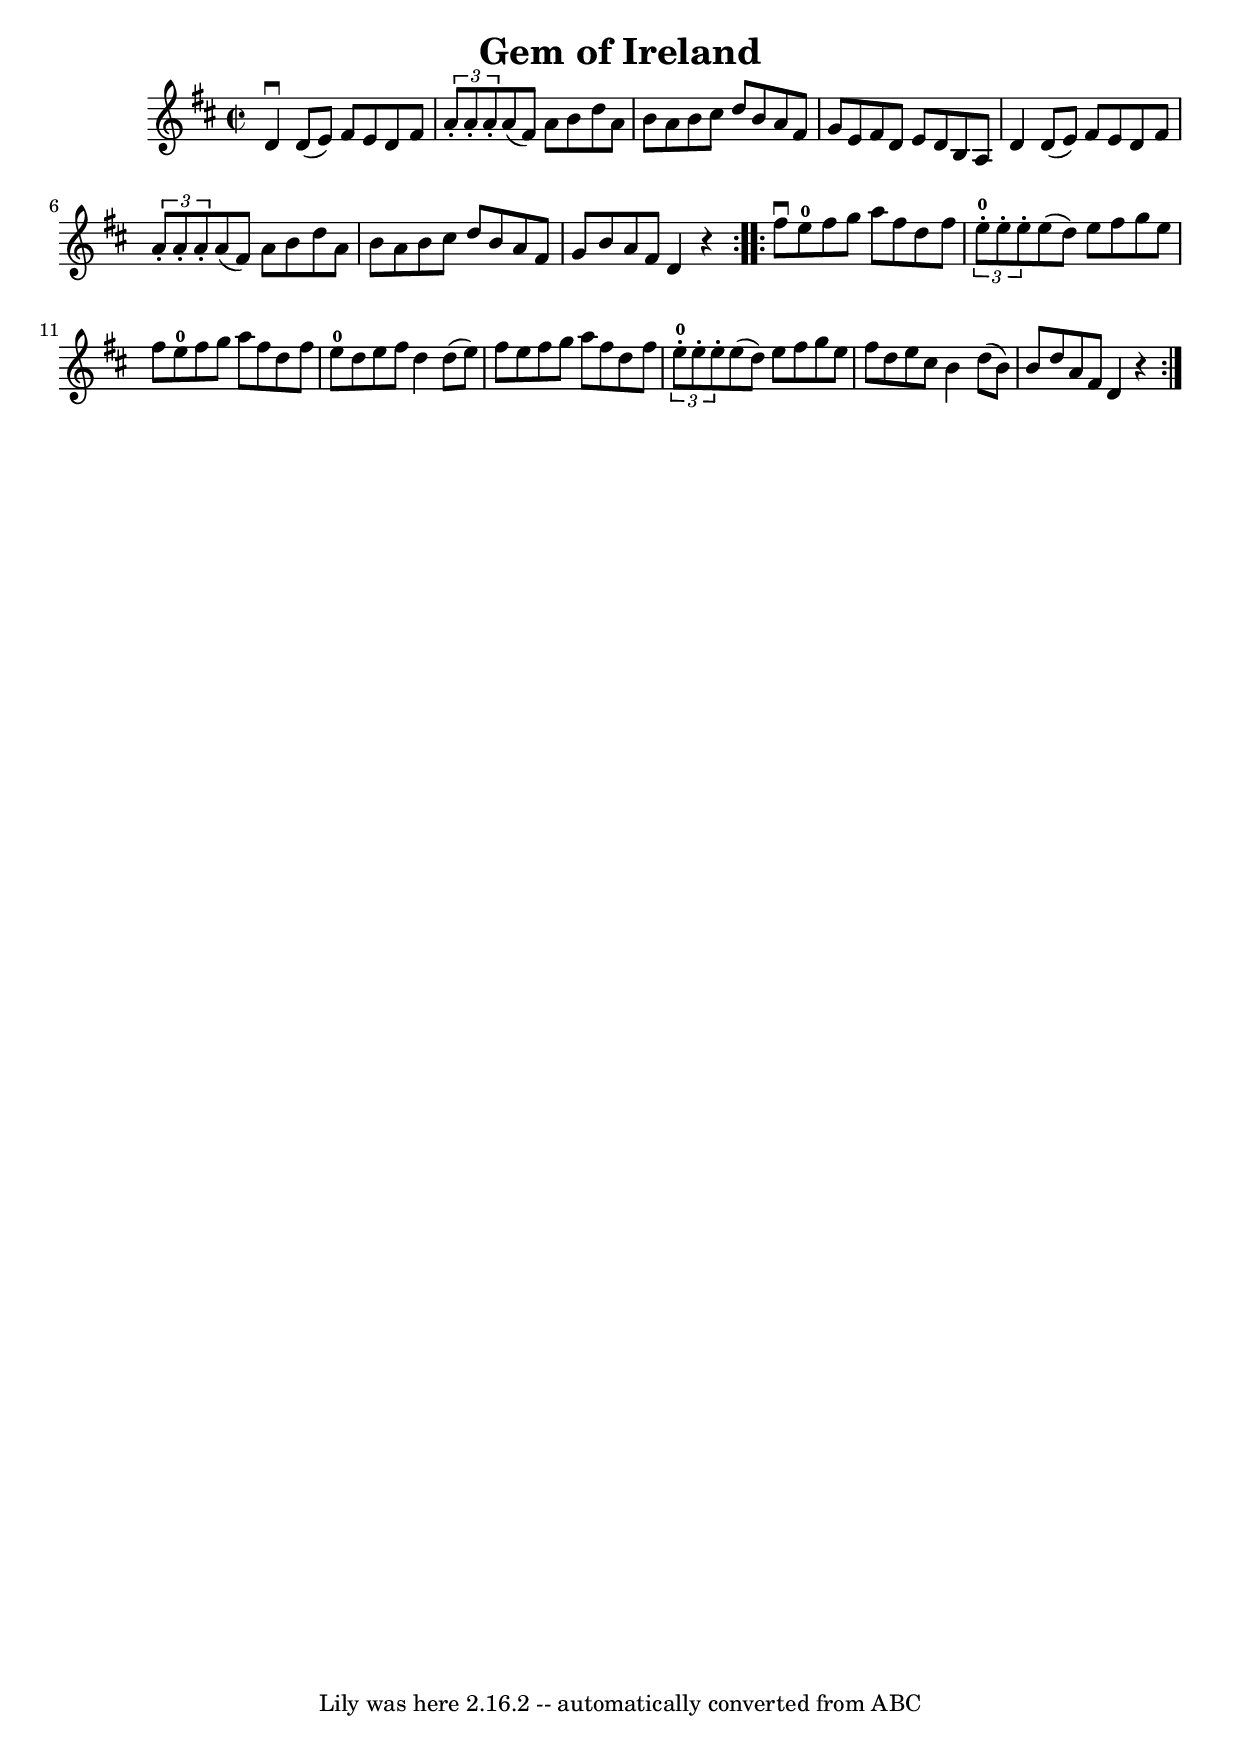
\version "2.16.2"
\include "Mammoth.ily"
\header {
  %% book = "Ryan's Mammoth Collection"
  crossRefNumber = "1"
  footnotes = "\\\\299"
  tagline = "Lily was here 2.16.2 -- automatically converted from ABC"
  title = "Gem of Ireland"

}
voicedefault =  {



  \repeat volta 2 {

    \override Staff.TimeSignature #'style = #'C
    \time 2/2 
    \key d \major
    d'4^\downbow d'8 (e'8) fis'8 e'8    
    d'8 fis'8    |
    \times 2/3 { a'8-. a'8-. a'8-. 
	       } a'8 (
    fis'8) a'8 b'8 d''8 a'8    |
    b'8 a'8 b'8 cis''8 
    d''8 b'8 a'8 fis'8    |
    g'8 e'8 fis'8 d'8 e'8  
    d'8 b8 a8    |
    d'4 d'8 (e'8) fis'8 e'8 d'8  
    fis'8    |
    \times 2/3 { a'8-. a'8-. a'8-. 
	       } a'8 (fis'8 ) a'8 b'8 d''8 a'8    |
    b'8 a'8 b'8 cis''8    
    d''8 b'8 a'8 fis'8    |
    g'8 b'8 a'8 fis'8 d'4    
    r4   
  } 
  \repeat volta 2 {
    fis''8^\downbow e''8-0 fis''8 g''8    
    a''8 fis''8 d''8 fis''8    |
    \times 2/3 { e''8-0-.   
		 e''8-. e''8-. 
	       } e''8 (d''8) e''8 fis''8 g''8 e''8    
    |
    fis''8 e''8-0 fis''8 g''8 a''8 fis''8 d''8    
    fis''8    |
    e''8-0 d''8 e''8 fis''8 d''4 d''8 (
    e''8)   |
    fis''8 e''8 fis''8 g''8 a''8 fis''8    
    d''8 fis''8    |
    \times 2/3 { e''8-0-. e''8-. e''8-. 
	       } 
    e''8 (d''8) e''8 fis''8 g''8 e''8    |
    fis''8    
    d''8 e''8 cis''8 b'4 d''8 (b'8)   |
    b'8 d''8    
    a'8 fis'8 d'4    r4   
  }   

}

\score{
  <<

    \context Staff="default"
    {
      \voicedefault 
      
    }

  >>
  \layout {
    
  }
  \midi {
  }

}
